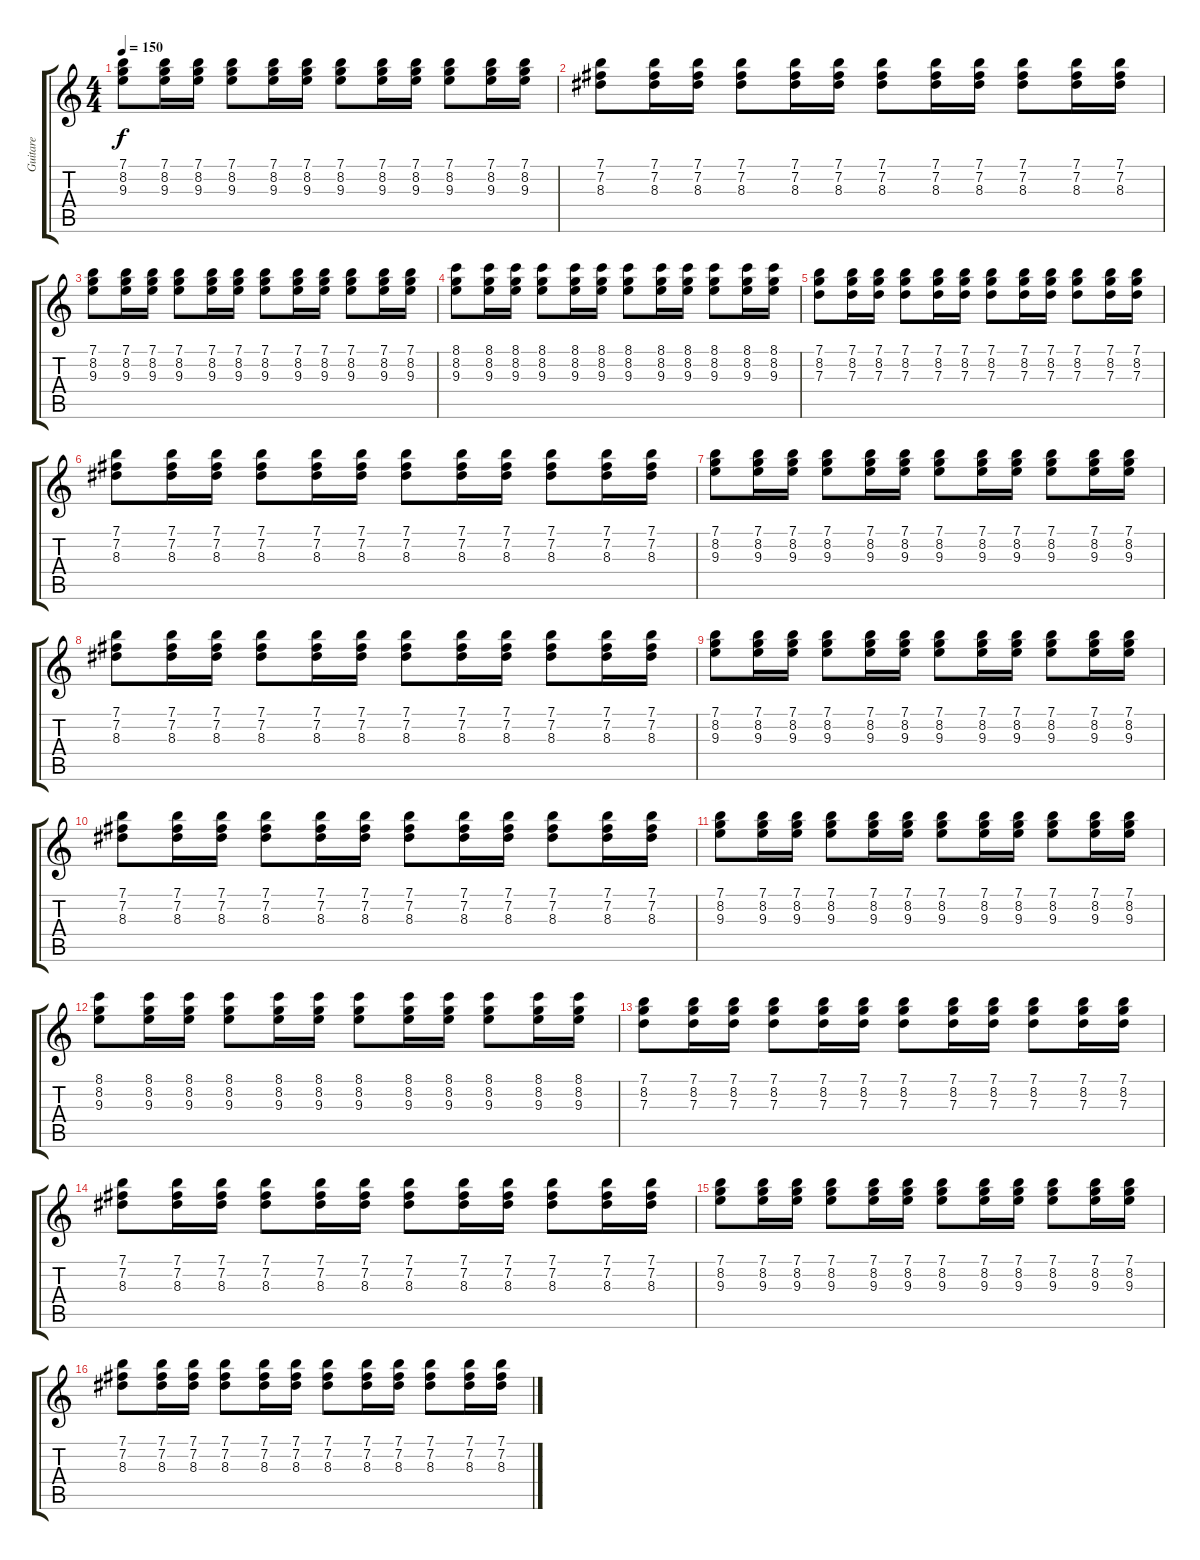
\track ("Guitare" "Guitare") {instrument distortionguitar}
\staff {score tabs}
\tuning (E4 B3 G3 D3 A2 D2) {hide}
\ts (4 4)
\tempo 150
\clef g2
\ks c
(7.1 8.2 9.3).8{dy f} (7.1 8.2 9.3).16 (7.1 8.2 9.3).16 (7.1 8.2 9.3).8 (7.1 8.2 9.3).16 (7.1 8.2 9.3).16 (7.1 8.2 9.3).8 (7.1 8.2 9.3).16 (7.1 8.2 9.3).16 (7.1 8.2 9.3).8 (7.1 8.2 9.3).16 (7.1 8.2 9.3).16 |
(7.1 7.2 8.3).8 (7.1 7.2 8.3).16 (7.1 7.2 8.3).16 (7.1 7.2 8.3).8 (7.1 7.2 8.3).16 (7.1 7.2 8.3).16 (7.1 7.2 8.3).8 (7.1 7.2 8.3).16 (7.1 7.2 8.3).16 (7.1 7.2 8.3).8 (7.1 7.2 8.3).16 (7.1 7.2 8.3).16 |
(7.1 8.2 9.3).8 (7.1 8.2 9.3).16 (7.1 8.2 9.3).16 (7.1 8.2 9.3).8 (7.1 8.2 9.3).16 (7.1 8.2 9.3).16 (7.1 8.2 9.3).8 (7.1 8.2 9.3).16 (7.1 8.2 9.3).16 (7.1 8.2 9.3).8 (7.1 8.2 9.3).16 (7.1 8.2 9.3).16 |
(8.1 8.2 9.3).8 (8.1 8.2 9.3).16 (8.1 8.2 9.3).16 (8.1 8.2 9.3).8 (8.1 8.2 9.3).16 (8.1 8.2 9.3).16 (8.1 8.2 9.3).8 (8.1 8.2 9.3).16 (8.1 8.2 9.3).16 (8.1 8.2 9.3).8 (8.1 8.2 9.3).16 (8.1 8.2 9.3).16 |
(7.1 8.2 7.3).8 (7.1 8.2 7.3).16 (7.1 8.2 7.3).16 (7.1 8.2 7.3).8 (7.1 8.2 7.3).16 (7.1 8.2 7.3).16 (7.1 8.2 7.3).8 (7.1 8.2 7.3).16 (7.1 8.2 7.3).16 (7.1 8.2 7.3).8 (7.1 8.2 7.3).16 (7.1 8.2 7.3).16 |
(7.1 7.2 8.3).8 (7.1 7.2 8.3).16 (7.1 7.2 8.3).16 (7.1 7.2 8.3).8 (7.1 7.2 8.3).16 (7.1 7.2 8.3).16 (7.1 7.2 8.3).8 (7.1 7.2 8.3).16 (7.1 7.2 8.3).16 (7.1 7.2 8.3).8 (7.1 7.2 8.3).16 (7.1 7.2 8.3).16 |
(7.1 8.2 9.3).8 (7.1 8.2 9.3).16 (7.1 8.2 9.3).16 (7.1 8.2 9.3).8 (7.1 8.2 9.3).16 (7.1 8.2 9.3).16 (7.1 8.2 9.3).8 (7.1 8.2 9.3).16 (7.1 8.2 9.3).16 (7.1 8.2 9.3).8 (7.1 8.2 9.3).16 (7.1 8.2 9.3).16 |
(7.1 7.2 8.3).8 (7.1 7.2 8.3).16 (7.1 7.2 8.3).16 (7.1 7.2 8.3).8 (7.1 7.2 8.3).16 (7.1 7.2 8.3).16 (7.1 7.2 8.3).8 (7.1 7.2 8.3).16 (7.1 7.2 8.3).16 (7.1 7.2 8.3).8 (7.1 7.2 8.3).16 (7.1 7.2 8.3).16 |
(7.1 8.2 9.3).8 (7.1 8.2 9.3).16 (7.1 8.2 9.3).16 (7.1 8.2 9.3).8 (7.1 8.2 9.3).16 (7.1 8.2 9.3).16 (7.1 8.2 9.3).8 (7.1 8.2 9.3).16 (7.1 8.2 9.3).16 (7.1 8.2 9.3).8 (7.1 8.2 9.3).16 (7.1 8.2 9.3).16 |
(7.1 7.2 8.3).8 (7.1 7.2 8.3).16 (7.1 7.2 8.3).16 (7.1 7.2 8.3).8 (7.1 7.2 8.3).16 (7.1 7.2 8.3).16 (7.1 7.2 8.3).8 (7.1 7.2 8.3).16 (7.1 7.2 8.3).16 (7.1 7.2 8.3).8 (7.1 7.2 8.3).16 (7.1 7.2 8.3).16 |
(7.1 8.2 9.3).8 (7.1 8.2 9.3).16 (7.1 8.2 9.3).16 (7.1 8.2 9.3).8 (7.1 8.2 9.3).16 (7.1 8.2 9.3).16 (7.1 8.2 9.3).8 (7.1 8.2 9.3).16 (7.1 8.2 9.3).16 (7.1 8.2 9.3).8 (7.1 8.2 9.3).16 (7.1 8.2 9.3).16 |
(8.1 8.2 9.3).8 (8.1 8.2 9.3).16 (8.1 8.2 9.3).16 (8.1 8.2 9.3).8 (8.1 8.2 9.3).16 (8.1 8.2 9.3).16 (8.1 8.2 9.3).8 (8.1 8.2 9.3).16 (8.1 8.2 9.3).16 (8.1 8.2 9.3).8 (8.1 8.2 9.3).16 (8.1 8.2 9.3).16 |
(7.1 8.2 7.3).8 (7.1 8.2 7.3).16 (7.1 8.2 7.3).16 (7.1 8.2 7.3).8 (7.1 8.2 7.3).16 (7.1 8.2 7.3).16 (7.1 8.2 7.3).8 (7.1 8.2 7.3).16 (7.1 8.2 7.3).16 (7.1 8.2 7.3).8 (7.1 8.2 7.3).16 (7.1 8.2 7.3).16 |
(7.1 7.2 8.3).8 (7.1 7.2 8.3).16 (7.1 7.2 8.3).16 (7.1 7.2 8.3).8 (7.1 7.2 8.3).16 (7.1 7.2 8.3).16 (7.1 7.2 8.3).8 (7.1 7.2 8.3).16 (7.1 7.2 8.3).16 (7.1 7.2 8.3).8 (7.1 7.2 8.3).16 (7.1 7.2 8.3).16 |
(7.1 8.2 9.3).8 (7.1 8.2 9.3).16 (7.1 8.2 9.3).16 (7.1 8.2 9.3).8 (7.1 8.2 9.3).16 (7.1 8.2 9.3).16 (7.1 8.2 9.3).8 (7.1 8.2 9.3).16 (7.1 8.2 9.3).16 (7.1 8.2 9.3).8 (7.1 8.2 9.3).16 (7.1 8.2 9.3).16 |
(7.1 7.2 8.3).8 (7.1 7.2 8.3).16 (7.1 7.2 8.3).16 (7.1 7.2 8.3).8 (7.1 7.2 8.3).16 (7.1 7.2 8.3).16 (7.1 7.2 8.3).8 (7.1 7.2 8.3).16 (7.1 7.2 8.3).16 (7.1 7.2 8.3).8 (7.1 7.2 8.3).16 (7.1 7.2 8.3).16
